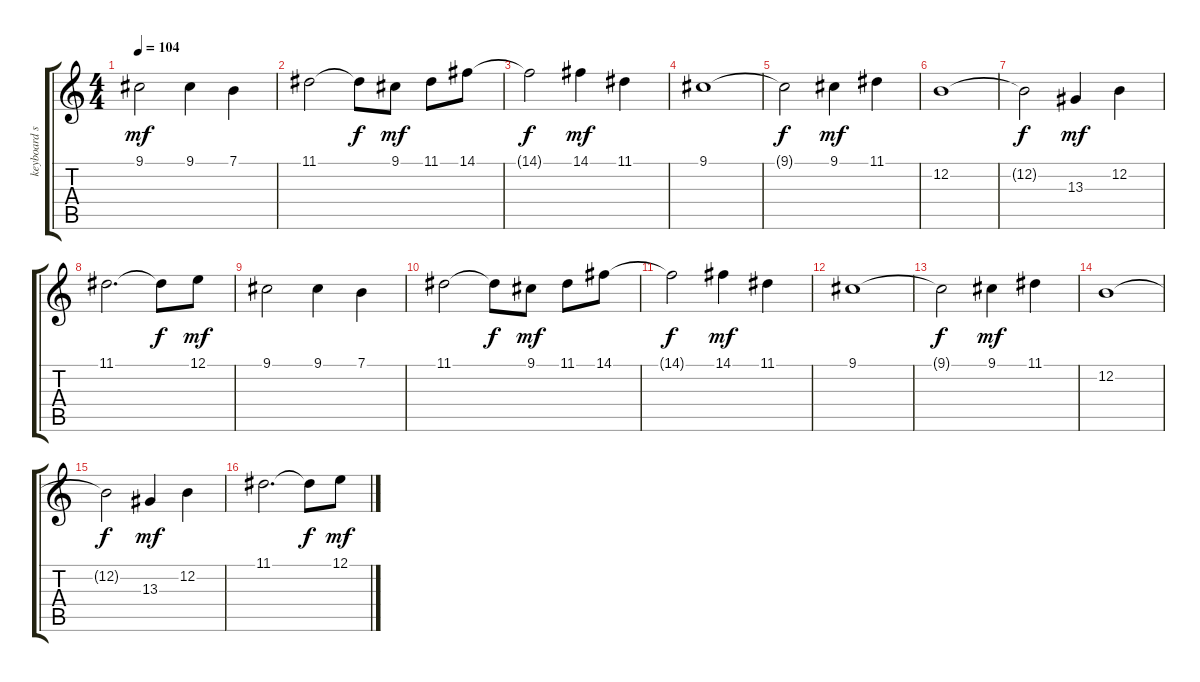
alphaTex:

\track ("keyboard strings1" "keyboard s") {instrument stringensemble1}
\staff {score tabs}
\tuning (E4 B3 G3 D3 A2 E2) {hide}
\ts (4 4)
\tempo 104
\clef g2
\ks c
9.1.2{dy mf} 9.1.4 7.1.4 |
11.1.2 11.1{t}.8{dy f} 9.1.8{dy mf} 11.1.8 14.1.8 |
14.1{t}.2{dy f} 14.1.4{dy mf} 11.1.4 |
9.1.1 |
9.1{t}.2{dy f} 9.1.4{dy mf} 11.1.4 |
12.2.1 |
12.2{t}.2{dy f} 13.3.4{dy mf} 12.2.4 |
11.1.2{d} 11.1{t}.8{dy f} 12.1.8{dy mf} |
9.1.2 9.1.4 7.1.4 |
11.1.2 11.1{t}.8{dy f} 9.1.8{dy mf} 11.1.8 14.1.8 |
14.1{t}.2{dy f} 14.1.4{dy mf} 11.1.4 |
9.1.1 |
9.1{t}.2{dy f} 9.1.4{dy mf} 11.1.4 |
12.2.1 |
12.2{t}.2{dy f} 13.3.4{dy mf} 12.2.4 |
11.1.2{d} 11.1{t}.8{dy f} 12.1.8{dy mf}
